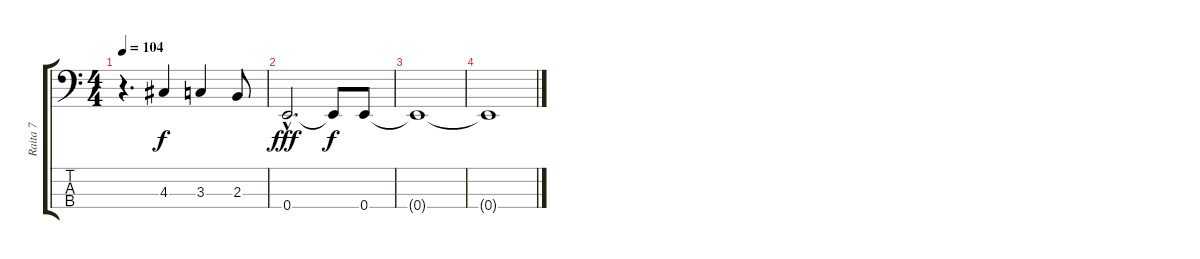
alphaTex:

\track ("Raita 7" "Raita 7") {instrument electricbassfinger}
\staff {score tabs}
\tuning (G2 D2 A1 E1) {hide}
\ts (4 4)
\tempo 104
\clef f4
\ks c
r.4{d dy fff} 4.3.4{dy f} 3.3.4 2.3.8 |
0.4{hac}.2{d dy fff} 0.4{t}.8{dy f} 0.4.8 |
0.4{t}.1{volume 0} |
0.4{t}.1
